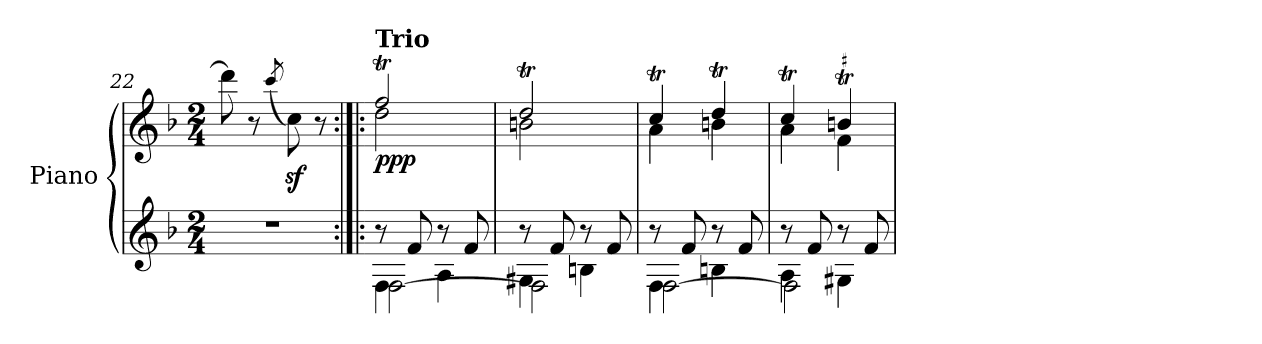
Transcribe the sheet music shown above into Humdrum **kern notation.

**kern	**kern	**dynam
*part1	*part1	*part1
*staff2	*staff1	*staff1/2
*I"Piano	*	*
*I'Pno.	*	*
*clefG2	*clefG2	*
*k[b-]	*k[b-]	*
*M2/4	*M2/4	*
=22	=22	=22
2r	8ddd-\]	.
.	8r	.
.	(<8qccc/	.
.	8ccz<\)	.
.	8r	.
!!LO:LB:g=z
=23:|!|:	=23:|!|:	=23:|!|:
*^	*^	*
*	*^	*	*	*
!	!	!	!LO:TX:a:B:t=Trio	!	!
!	!	!	!	!	!LO:DY:b
8r	4F\	[2F\	2ffT/	2ddTTT\	ppp
8f/	.	.	.	.	.
8r	4A\	.	.	.	.
8f/	.	.	.	.	.
=24	=24	=24	=24	=24	=24
8r	4G#X\	2F\]	2ddT/	2bnTTT\	.
8f/	.	.	.	.	.
8r	4Bn\	.	.	.	.
8f/	.	.	.	.	.
=25	=25	=25	=25	=25	=25
8r	4F\	[2F\	4ccT/	4aTTT\	.
8f/	.	.	.	.	.
8r	4Bn\	.	4ddT/	4bnTTT\	.
8f/	.	.	.	.	.
=26	=26	=26	=26	=26	=26
8r	4A\	2F\]	4ccT/	4aTTT\	.
8f/	.	.	.	.	.
.	.	.	8qcc#X/yy	.	.
!	!	!	!LO:TR:acc=#	!	!
8r	4G#X\	.	4bnT/	4fTTT\	.
8f/	.	.	.	.	.
*v	*v	*v	*	*	*
*	*v	*v	*
=	=	=
*-	*-	*-
